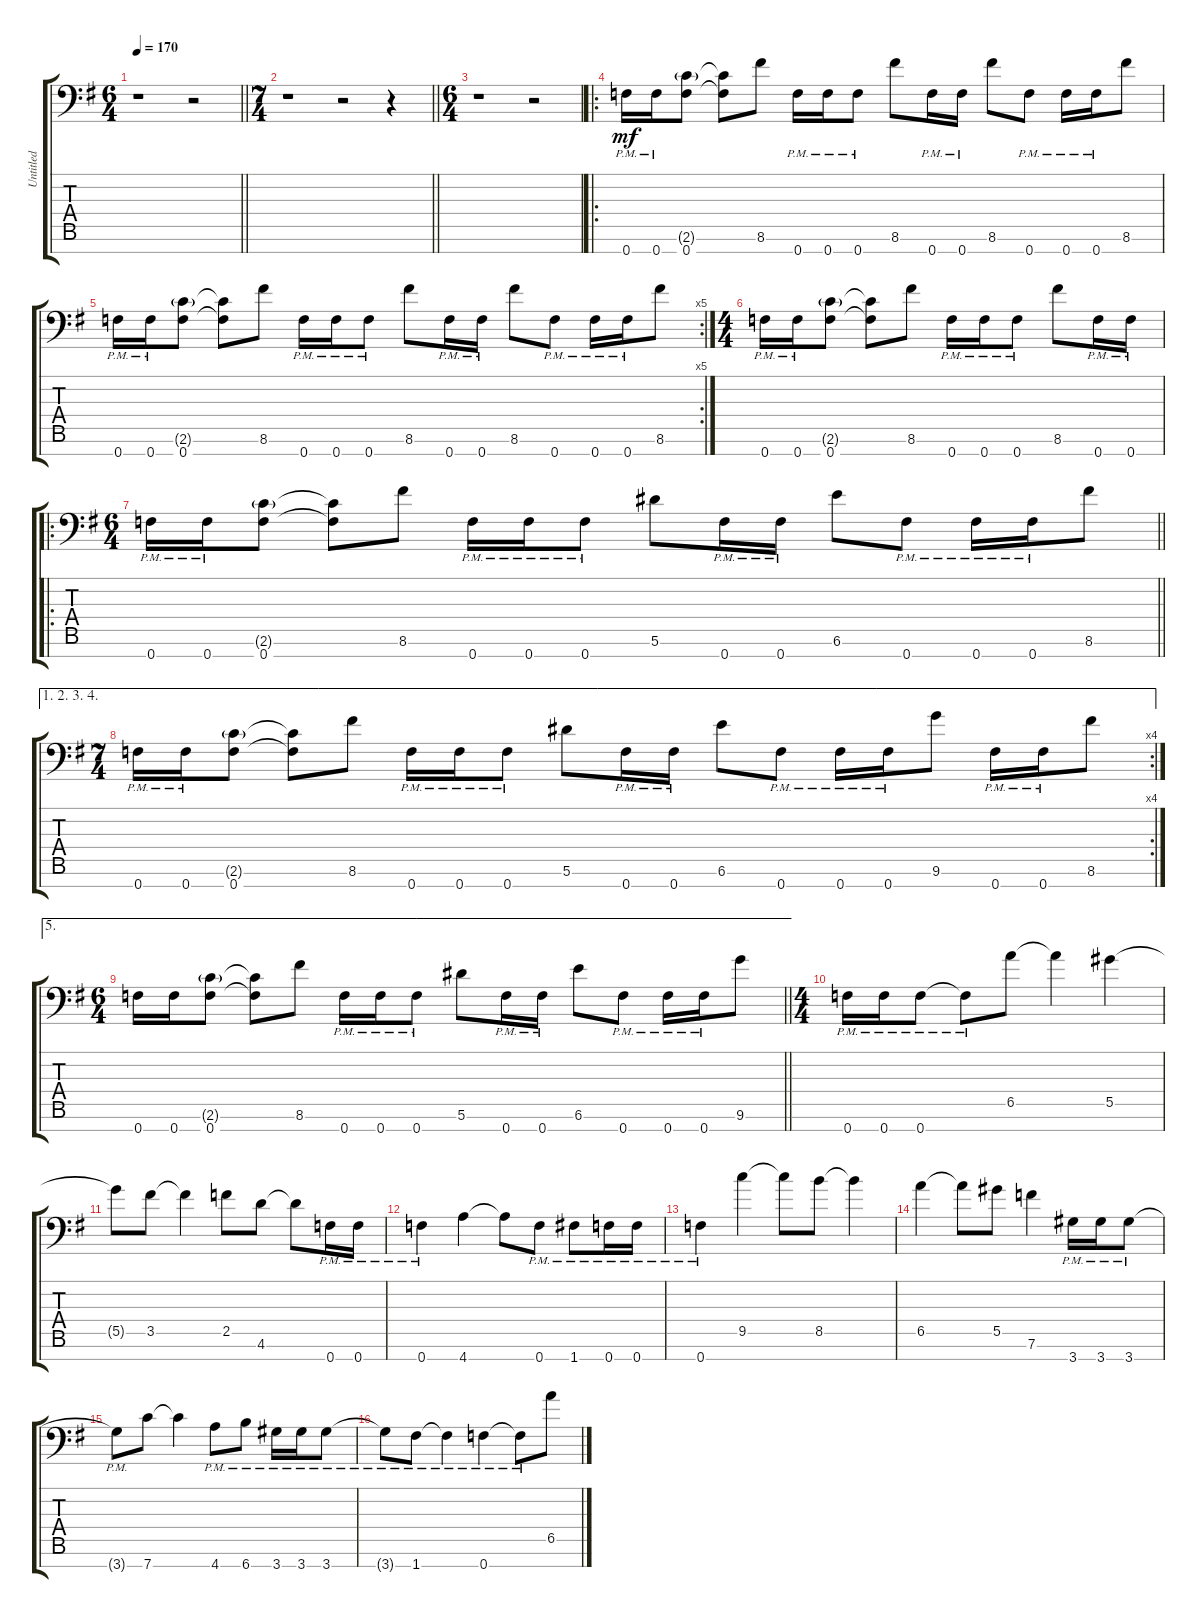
\track ("Untitled" "Untitled") {instrument distortionguitar}
\staff {score tabs}
\tuning (Bb3 F3 Db3 Ab2 Eb2 Bb1 F1) {hide}
\ts (6 4)
\tempo 170
\clef f4
\barLineRight lightlight
\ks g
r.1{dy mf} r.2 |
\ts (7 4)
\barLineRight lightlight
r.1 r.2 r.4 |
\ts (6 4)
r.1 r.2 |
\ro
0.7{pm}.16{ot 8vb} 0.7{pm}.16{ot 8vb} (2.6{g} 0.7).8{ot 8vb} (2.6{t} 0.7{t}).8{ot 8vb} 8.6.8{ot 8vb} 0.7{pm}.16{ot 8vb} 0.7{pm}.16{ot 8vb} 0.7{pm}.8{ot 8vb} 8.6.8{ot 8vb} 0.7{pm}.16{ot 8vb} 0.7{pm}.16{ot 8vb} 8.6.8{ot 8vb} 0.7{pm}.8{ot 8vb} 0.7{pm}.16{ot 8vb} 0.7{pm}.16{ot 8vb} 8.6.8{ot 8vb} |
\rc 5
0.7{pm}.16{ot 8vb} 0.7{pm}.16{ot 8vb} (2.6{g} 0.7).8{ot 8vb} (2.6{t} 0.7{t}).8{ot 8vb} 8.6.8{ot 8vb} 0.7{pm}.16{ot 8vb} 0.7{pm}.16{ot 8vb} 0.7{pm}.8{ot 8vb} 8.6.8{ot 8vb} 0.7{pm}.16{ot 8vb} 0.7{pm}.16{ot 8vb} 8.6.8{ot 8vb} 0.7{pm}.8{ot 8vb} 0.7{pm}.16{ot 8vb} 0.7{pm}.16{ot 8vb} 8.6.8{ot 8vb} |
\ts (4 4)
0.7{pm}.16{ot 8vb} 0.7{pm}.16{ot 8vb} (2.6{g} 0.7).8{ot 8vb} (2.6{t} 0.7{t}).8{ot 8vb} 8.6.8{ot 8vb} 0.7{pm}.16{ot 8vb} 0.7{pm}.16{ot 8vb} 0.7{pm}.8{ot 8vb} 8.6.8{ot 8vb} 0.7{pm}.16{ot 8vb} 0.7{pm}.16{ot 8vb} |
\ro
\ts (6 4)
\barLineRight lightlight
0.7{pm}.16{ot 8vb} 0.7{pm}.16{ot 8vb} (2.6{g} 0.7).8{ot 8vb} (2.6{t} 0.7{t}).8{ot 8vb} 8.6.8{ot 8vb} 0.7{pm}.16{ot 8vb} 0.7{pm}.16{ot 8vb} 0.7{pm}.8{ot 8vb} 5.6.8{ot 8vb} 0.7{pm}.16{ot 8vb} 0.7{pm}.16{ot 8vb} 6.6.8{ot 8vb} 0.7{pm}.8{ot 8vb} 0.7{pm}.16{ot 8vb} 0.7{pm}.16{ot 8vb} 8.6.8{ot 8vb} |
\ae (1 2 3 4)
\rc 4
\ts (7 4)
0.7{pm}.16{ot 8vb} 0.7{pm}.16{ot 8vb} (2.6{g} 0.7).8{ot 8vb} (2.6{t} 0.7{t}).8{ot 8vb} 8.6.8{ot 8vb} 0.7{pm}.16{ot 8vb} 0.7{pm}.16{ot 8vb} 0.7{pm}.8{ot 8vb} 5.6.8{ot 8vb} 0.7{pm}.16{ot 8vb} 0.7{pm}.16{ot 8vb} 6.6.8{ot 8vb} 0.7{pm}.8{ot 8vb} 0.7{pm}.16{ot 8vb} 0.7{pm}.16{ot 8vb} 9.6.8{ot 8vb} 0.7{pm}.16{ot 8vb} 0.7{pm}.16{ot 8vb} 8.6.8{ot 8vb} |
\ae 5
\ts (6 4)
\barLineRight lightlight
0.7.16{ot 8vb} 0.7.16{ot 8vb} (2.6{g} 0.7).8{ot 8vb} (2.6{t} 0.7{t}).8{ot 8vb} 8.6.8{ot 8vb} 0.7{pm}.16{ot 8vb} 0.7{pm}.16{ot 8vb} 0.7{pm}.8{ot 8vb} 5.6.8{ot 8vb} 0.7{pm}.16{ot 8vb} 0.7{pm}.16{ot 8vb} 6.6.8{ot 8vb} 0.7{pm}.8{ot 8vb} 0.7{pm}.16{ot 8vb} 0.7{pm}.16{ot 8vb} 9.6.8{ot 8vb} |
\ts (4 4)
0.7{pm}.16{ot 8vb} 0.7{pm}.16{ot 8vb} 0.7{pm}.8{ot 8vb} 0.7{pm t}.8{ot 8vb} 6.5.8{ot 8vb} 6.5{t}.4{ot 8vb} 5.5.4{ot 8vb} |
5.5{t}.8{ot 8vb} 3.5.8{ot 8vb} 3.5{t}.4{ot 8vb} 2.5.8{ot 8vb} 4.6.8{ot 8vb} 4.6{t}.8{ot 8vb} 0.7{pm}.16{ot 8vb} 0.7{pm}.16{ot 8vb} |
0.7{pm}.4{ot 8vb} 4.7.4{ot 8vb} 4.7{t}.8{ot 8vb} 0.7{pm}.8{ot 8vb} 1.7{pm}.8{ot 8vb} 0.7{pm}.16{ot 8vb} 0.7{pm}.16{ot 8vb} |
0.7{pm}.4{ot 8vb} 9.5.4{ot 8vb} 9.5{t}.8{ot 8vb} 8.5.8{ot 8vb} 8.5{t}.4{ot 8vb} |
6.5.4{ot 8vb} 6.5{t}.8{ot 8vb} 5.5.8{ot 8vb} 7.6.4{ot 8vb} 3.7{pm}.16{ot 8vb} 3.7{pm}.16{ot 8vb} 3.7{pm}.8{ot 8vb} |
3.7{pm t}.8{ot 8vb} 7.7.8{ot 8vb} 7.7{t}.4{ot 8vb} 4.7{pm}.8{ot 8vb} 6.7{pm}.8{ot 8vb} 3.7{pm}.16{ot 8vb} 3.7{pm}.16{ot 8vb} 3.7{pm}.8{ot 8vb} |
3.7{pm t}.8{ot 8vb} 1.7{pm}.8{ot 8vb} 1.7{pm t}.4{ot 8vb} 0.7{pm}.4{ot 8vb} 0.7{pm t}.8{ot 8vb} 6.5.8{ot 8vb}
